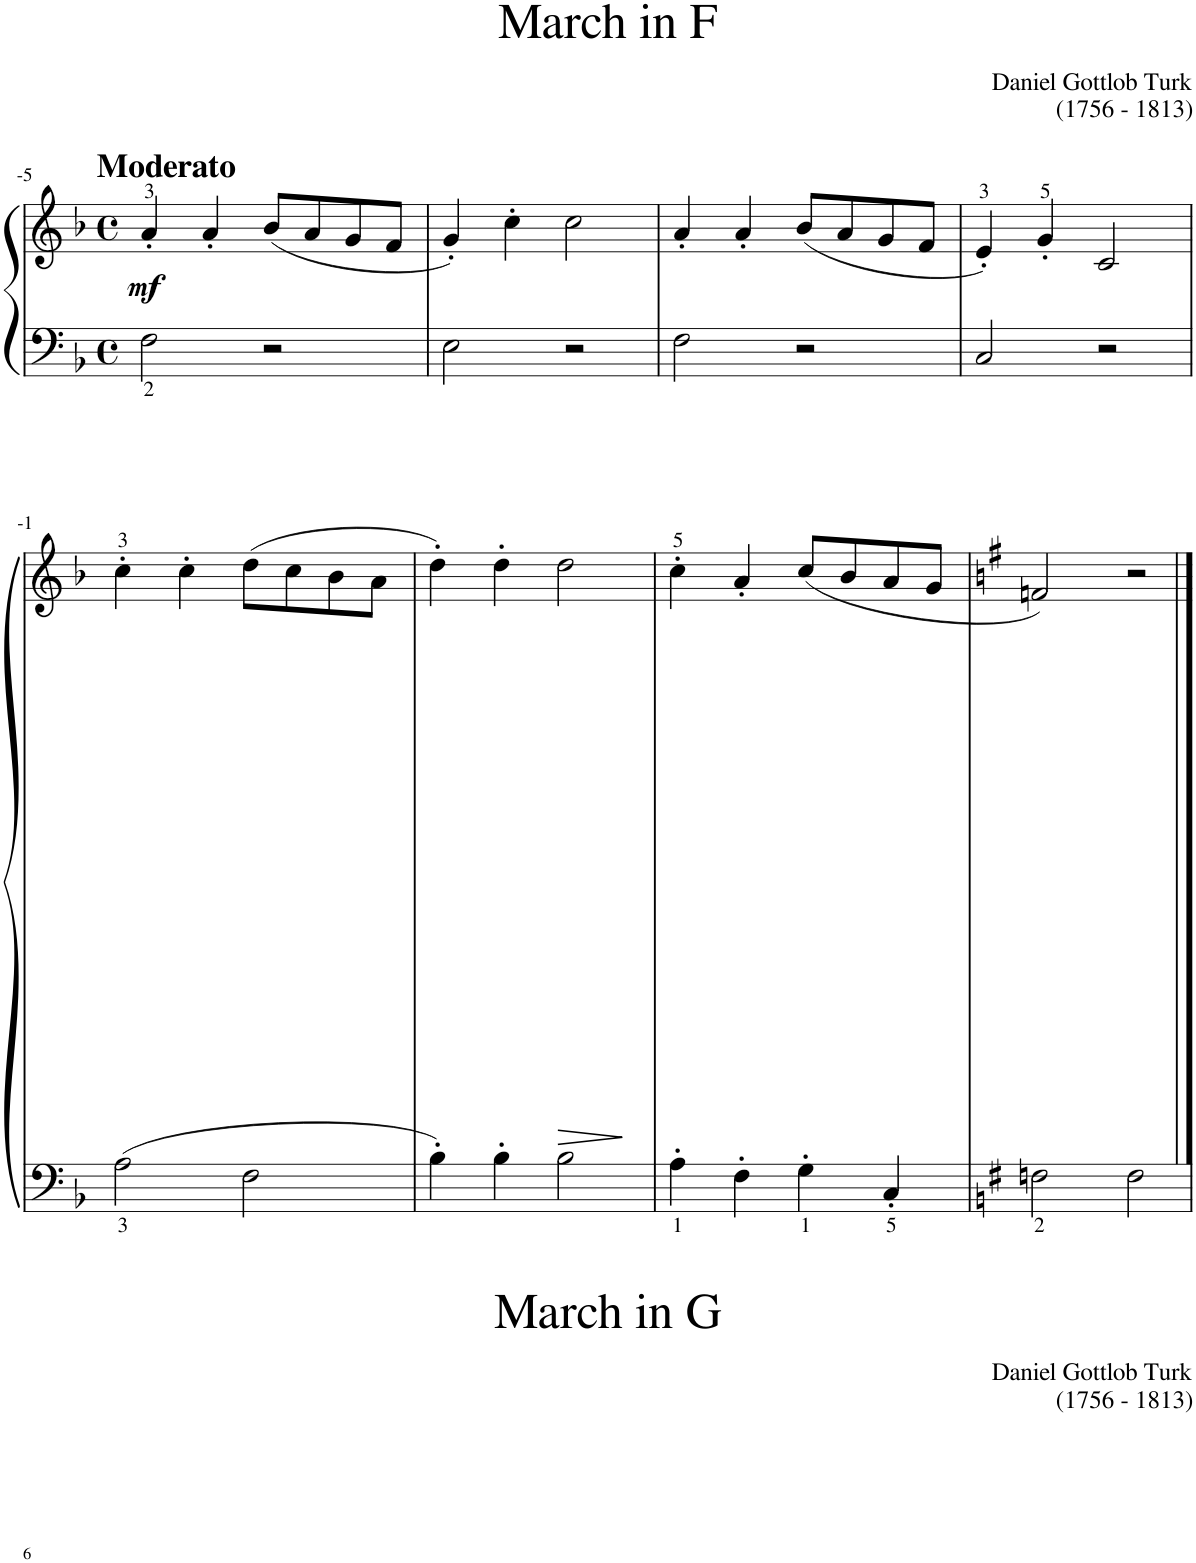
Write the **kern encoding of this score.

**kern	**kern	**dynam
*part1	*part1	*part1
*staff2	*staff1	*staff1/2
*I"Piano	*	*
*I'Pno	*	*
!!LO:PB:g=z
*clefF4	*clefG2	*
*k[b-]	*k[b-]	*
*M4/4	*M4/4	*
*met(c)	*met(c)	*
=5-	=5-	=5-
!	!LO:TX:a:B:t=Moderato	!
!	!	!LO:DY:b
2F\	4a'/	mf
.	4a'/	.
2r	(8b-/L	.
.	8a/	.
.	8g/	.
.	8f/J	.
=4-	=4-	=4-
2E\	4g'/)	.
.	4cc'\	.
2r	2cc\	.
=3-	=3-	=3-
2F\	4a'/	.
.	4a'/	.
2r	(8b-/L	.
.	8a/	.
.	8g/	.
.	8f/J	.
=2-	=2-	=2-
2C/	4e'/)	.
.	4g'/	.
2r	2c/	.
!!LO:LB:g=z
=1-	=1-	=1-
2A\	4cc'\	.
.	4cc'\	.
2F\	(8dd\L	.
.	8cc\	.
.	8b-\	.
.	8a\J	.
=	=	=
4B-'\	4dd'\)	.
4B-'\	4dd'\	.
!	!	!LO:HP:b
2B-\	2dd\	>
.	.	]
=1	=1	=1
4A'\	4cc'\	.
4F'\	4a'/	.
4G'\	(8cc/L	.
.	8b-/	.
4C'/	8a/	.
.	8g/J	.
=2	=2	=2
*k[f#]	*k[f#]	*
2Fn\	2fn/)	.
2F\	2r	.
==	==	==
*-	*-	*-
